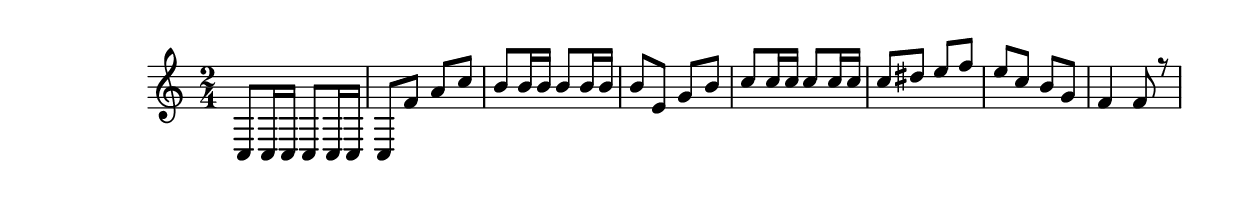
\version "2.14.1"
\include "english.ly"

\score {
\new Staff <<
    \new Voice \relative c {
    \set midiInstrument = #"violin"
    \voiceOne
     \key c \major
    \time 2/4
     c8 c16 c16 c8 c16 c16
     c8 f='8 a8 c8 b8
     b16 b16 b8 b16 b16
     b8 e='8 g='8 b8
     c8 c16 c16 c8 c16 c16
     c8 ds8 e8 f8
     e8 c8 b8 g='8
     f4 f8 r8
    }
>>
\layout { }
  \midi {
    \context {
      \Staff
    }
    \tempo 4 = 60
  }
}
